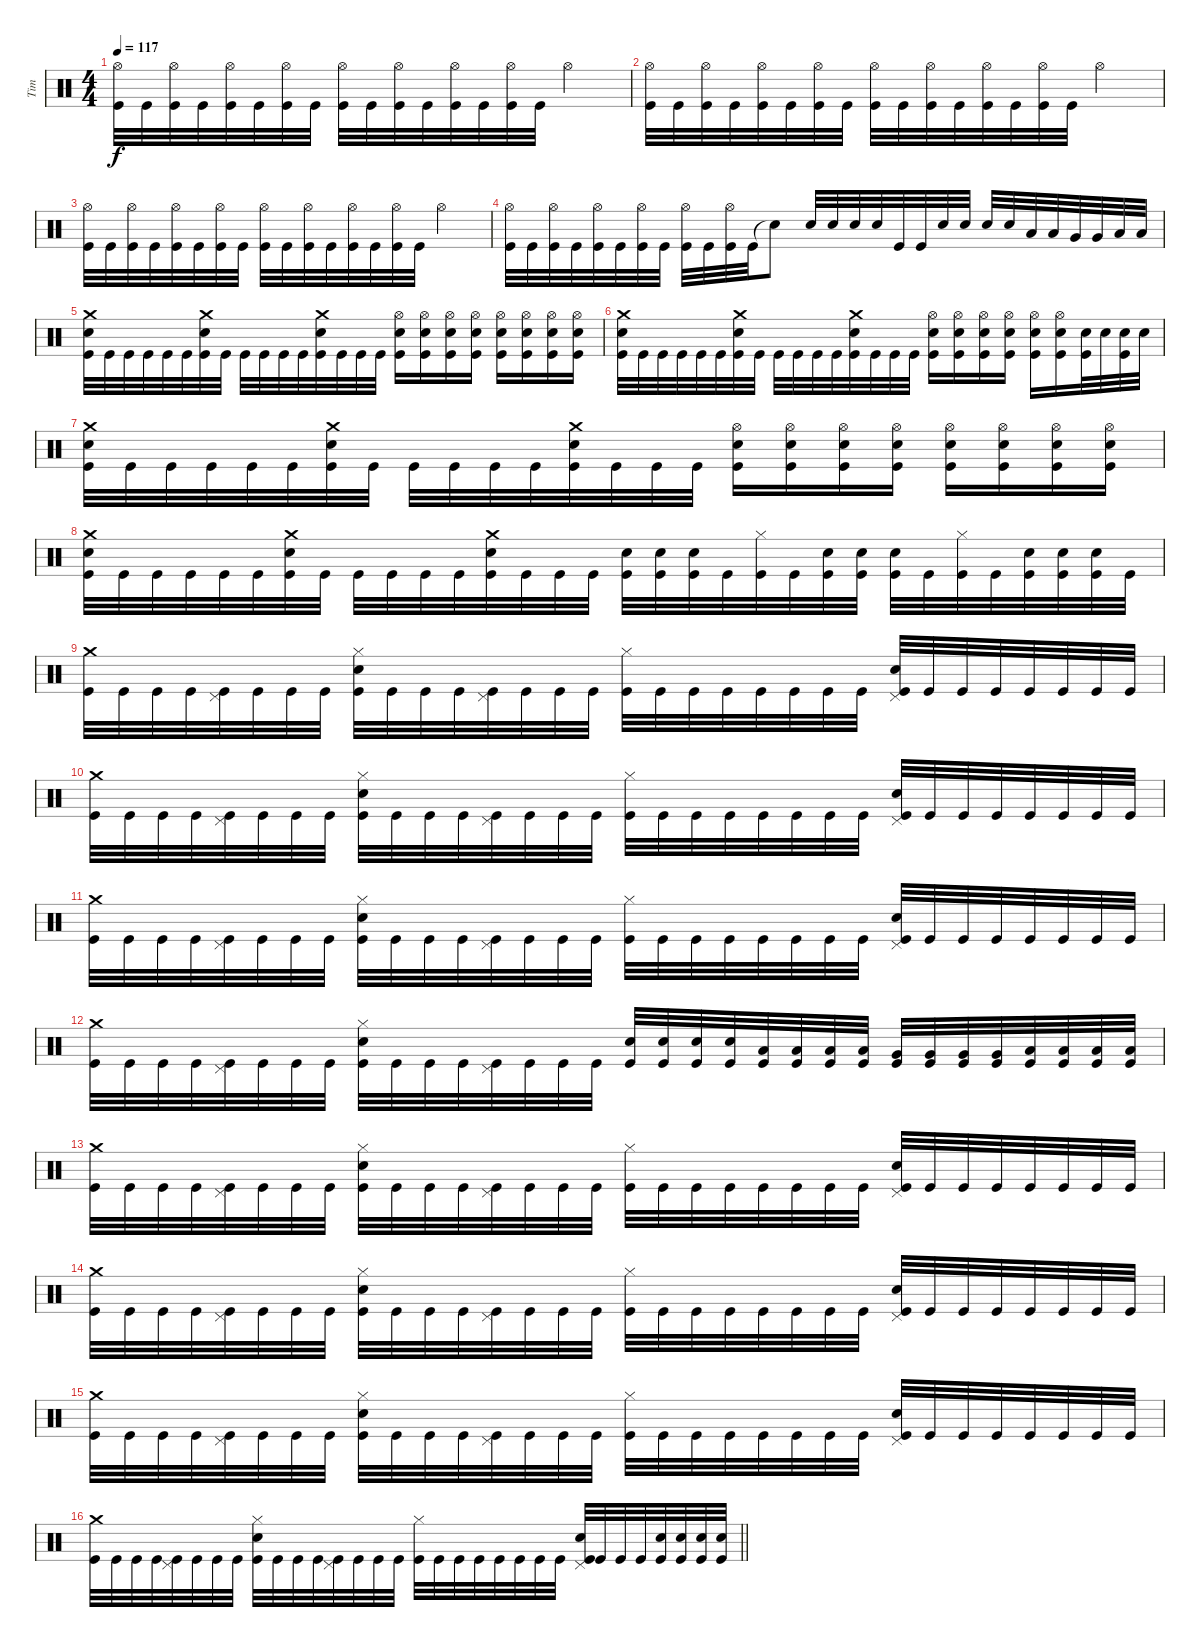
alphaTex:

\track ("Tim" "Tim") {instrument percussion}
\staff {score}
\articulation defaults
\ts (4 4)
\tempo 117
\clef neutral
\ks c
("Hi-Hat (open)" "Kick (hit)").32{dy f} "Kick (hit)".32 ("Hi-Hat (open)" "Kick (hit)").32 "Kick (hit)".32 ("Hi-Hat (open)" "Kick (hit)").32 "Kick (hit)".32 ("Hi-Hat (open)" "Kick (hit)").32 "Kick (hit)".32 ("Hi-Hat (open)" "Kick (hit)").32 "Kick (hit)".32 ("Hi-Hat (open)" "Kick (hit)").32 "Kick (hit)".32 ("Hi-Hat (open)" "Kick (hit)").32 "Kick (hit)".32 ("Hi-Hat (open)" "Kick (hit)").32 "Kick (hit)".32 "Hi-Hat (open)".2 |
("Hi-Hat (open)" "Kick (hit)").32 "Kick (hit)".32 ("Hi-Hat (open)" "Kick (hit)").32 "Kick (hit)".32 ("Hi-Hat (open)" "Kick (hit)").32 "Kick (hit)".32 ("Hi-Hat (open)" "Kick (hit)").32 "Kick (hit)".32 ("Hi-Hat (open)" "Kick (hit)").32 "Kick (hit)".32 ("Hi-Hat (open)" "Kick (hit)").32 "Kick (hit)".32 ("Hi-Hat (open)" "Kick (hit)").32 "Kick (hit)".32 ("Hi-Hat (open)" "Kick (hit)").32 "Kick (hit)".32 "Hi-Hat (open)".2 |
("Hi-Hat (open)" "Kick (hit)").32 "Kick (hit)".32 ("Hi-Hat (open)" "Kick (hit)").32 "Kick (hit)".32 ("Hi-Hat (open)" "Kick (hit)").32 "Kick (hit)".32 ("Hi-Hat (open)" "Kick (hit)").32 "Kick (hit)".32 ("Hi-Hat (open)" "Kick (hit)").32 "Kick (hit)".32 ("Hi-Hat (open)" "Kick (hit)").32 "Kick (hit)".32 ("Hi-Hat (open)" "Kick (hit)").32 "Kick (hit)".32 ("Hi-Hat (open)" "Kick (hit)").32 "Kick (hit)".32 "Hi-Hat (open)".2 |
("Hi-Hat (open)" "Kick (hit)").32 "Kick (hit)".32 ("Hi-Hat (open)" "Kick (hit)").32 "Kick (hit)".32 ("Hi-Hat (open)" "Kick (hit)").32 "Kick (hit)".32 ("Hi-Hat (open)" "Kick (hit)").32 "Kick (hit)".32 ("Hi-Hat (open)" "Kick (hit)").32 "Kick (hit)".32 ("Hi-Hat (open)" "Kick (hit)").32 "Kick (hit)".32 "Snare (hit)"{t}.8 "Electric Snare (hit)".32 "Electric Snare (hit)".32 "Electric Snare (hit)".32 "Electric Snare (hit)".32 "Kick (hit)".32 "Kick (hit)".32 "Electric Snare (hit)".32 "Electric Snare (hit)".32 "Electric Snare (hit)".32 "Electric Snare (hit)".32 "Low Tom (hit)".32 "Low Tom (hit)".32 "Very Low Tom (hit)".32 "Very Low Tom (hit)".32 "Low Floor Tom (hit)".32 "Low Floor Tom (hit)".32 |
("Crash medium (hit)" "Electric Snare (hit)" "Kick (hit)").32 "Kick (hit)".32 "Kick (hit)".32 "Kick (hit)".32 "Kick (hit)".32 "Kick (hit)".32 ("Crash medium (hit)" "Electric Snare (hit)" "Kick (hit)").32 "Kick (hit)".32 "Kick (hit)".32 "Kick (hit)".32 "Kick (hit)".32 "Kick (hit)".32 ("Crash medium (hit)" "Electric Snare (hit)" "Kick (hit)").32 "Kick (hit)".32 "Kick (hit)".32 "Kick (hit)".32 ("Hi-Hat (open)" "Electric Snare (hit)" "Kick (hit)").16 ("Hi-Hat (open)" "Electric Snare (hit)" "Kick (hit)").16 ("Hi-Hat (open)" "Electric Snare (hit)" "Kick (hit)").16 ("Hi-Hat (open)" "Electric Snare (hit)" "Kick (hit)").16 ("Hi-Hat (open)" "Electric Snare (hit)" "Kick (hit)").16 ("Hi-Hat (open)" "Electric Snare (hit)" "Kick (hit)").16 ("Hi-Hat (open)" "Electric Snare (hit)" "Kick (hit)").16 ("Hi-Hat (open)" "Electric Snare (hit)" "Kick (hit)").16 |
("Crash medium (hit)" "Electric Snare (hit)" "Kick (hit)").32 "Kick (hit)".32 "Kick (hit)".32 "Kick (hit)".32 "Kick (hit)".32 "Kick (hit)".32 ("Crash medium (hit)" "Electric Snare (hit)" "Kick (hit)").32 "Kick (hit)".32 "Kick (hit)".32 "Kick (hit)".32 "Kick (hit)".32 "Kick (hit)".32 ("Crash medium (hit)" "Electric Snare (hit)" "Kick (hit)").32 "Kick (hit)".32 "Kick (hit)".32 "Kick (hit)".32 ("Hi-Hat (open)" "Electric Snare (hit)" "Kick (hit)").16 ("Hi-Hat (open)" "Electric Snare (hit)" "Kick (hit)").16 ("Hi-Hat (open)" "Electric Snare (hit)" "Kick (hit)").16 ("Hi-Hat (open)" "Electric Snare (hit)" "Kick (hit)").16 ("Hi-Hat (open)" "Electric Snare (hit)" "Kick (hit)").16 ("Hi-Hat (open)" "Electric Snare (hit)" "Kick (hit)").16 ("Electric Snare (hit)" "Kick (hit)").32 "Electric Snare (hit)".32 ("Electric Snare (hit)" "Kick (hit)").32 "Electric Snare (hit)".32 |
("Crash medium (hit)" "Electric Snare (hit)" "Kick (hit)").32 "Kick (hit)".32 "Kick (hit)".32 "Kick (hit)".32 "Kick (hit)".32 "Kick (hit)".32 ("Crash medium (hit)" "Electric Snare (hit)" "Kick (hit)").32 "Kick (hit)".32 "Kick (hit)".32 "Kick (hit)".32 "Kick (hit)".32 "Kick (hit)".32 ("Crash medium (hit)" "Electric Snare (hit)" "Kick (hit)").32 "Kick (hit)".32 "Kick (hit)".32 "Kick (hit)".32 ("Hi-Hat (open)" "Electric Snare (hit)" "Kick (hit)").16 ("Hi-Hat (open)" "Electric Snare (hit)" "Kick (hit)").16 ("Hi-Hat (open)" "Electric Snare (hit)" "Kick (hit)").16 ("Hi-Hat (open)" "Electric Snare (hit)" "Kick (hit)").16 ("Hi-Hat (open)" "Electric Snare (hit)" "Kick (hit)").16 ("Hi-Hat (open)" "Electric Snare (hit)" "Kick (hit)").16 ("Hi-Hat (open)" "Electric Snare (hit)" "Kick (hit)").16 ("Hi-Hat (open)" "Electric Snare (hit)" "Kick (hit)").16 |
("Crash medium (hit)" "Electric Snare (hit)" "Kick (hit)").32 "Kick (hit)".32 "Kick (hit)".32 "Kick (hit)".32 "Kick (hit)".32 "Kick (hit)".32 ("Crash medium (hit)" "Electric Snare (hit)" "Kick (hit)").32 "Kick (hit)".32 "Kick (hit)".32 "Kick (hit)".32 "Kick (hit)".32 "Kick (hit)".32 ("Crash medium (hit)" "Electric Snare (hit)" "Kick (hit)").32 "Kick (hit)".32 "Kick (hit)".32 "Kick (hit)".32 ("Electric Snare (hit)" "Kick (hit)").32 ("Electric Snare (hit)" "Kick (hit)").32 ("Electric Snare (hit)" "Kick (hit)").32 "Kick (hit)".32 ("Hi-Hat (closed)" "Kick (hit)").32 "Kick (hit)".32 ("Electric Snare (hit)" "Kick (hit)").32 ("Electric Snare (hit)" "Kick (hit)").32 ("Electric Snare (hit)" "Kick (hit)").32 "Kick (hit)".32 ("Hi-Hat (closed)" "Kick (hit)").32 "Kick (hit)".32 ("Electric Snare (hit)" "Kick (hit)").32 ("Electric Snare (hit)" "Kick (hit)").32 ("Electric Snare (hit)" "Kick (hit)").32 "Kick (hit)".32 |
("Crash medium (hit)" "Kick (hit)").32 "Kick (hit)".32 "Kick (hit)".32 "Kick (hit)".32 ("Pedal Hi-Hat (hit)" "Kick (hit)").32 "Kick (hit)".32 "Kick (hit)".32 "Kick (hit)".32 ("Hi-Hat (closed)" "Electric Snare (hit)" "Kick (hit)").32 "Kick (hit)".32 "Kick (hit)".32 "Kick (hit)".32 ("Pedal Hi-Hat (hit)" "Kick (hit)").32 "Kick (hit)".32 "Kick (hit)".32 "Kick (hit)".32 ("Hi-Hat (closed)" "Kick (hit)").32 "Kick (hit)".32 "Kick (hit)".32 "Kick (hit)".32 "Kick (hit)".32 "Kick (hit)".32 "Kick (hit)".32 "Kick (hit)".32 ("Pedal Hi-Hat (hit)" "Electric Snare (hit)" "Kick (hit)").32 "Kick (hit)".32 "Kick (hit)".32 "Kick (hit)".32 "Kick (hit)".32 "Kick (hit)".32 "Kick (hit)".32 "Kick (hit)".32 |
("Crash medium (hit)" "Kick (hit)").32 "Kick (hit)".32 "Kick (hit)".32 "Kick (hit)".32 ("Pedal Hi-Hat (hit)" "Kick (hit)").32 "Kick (hit)".32 "Kick (hit)".32 "Kick (hit)".32 ("Hi-Hat (closed)" "Electric Snare (hit)" "Kick (hit)").32 "Kick (hit)".32 "Kick (hit)".32 "Kick (hit)".32 ("Pedal Hi-Hat (hit)" "Kick (hit)").32 "Kick (hit)".32 "Kick (hit)".32 "Kick (hit)".32 ("Hi-Hat (closed)" "Kick (hit)").32 "Kick (hit)".32 "Kick (hit)".32 "Kick (hit)".32 "Kick (hit)".32 "Kick (hit)".32 "Kick (hit)".32 "Kick (hit)".32 ("Pedal Hi-Hat (hit)" "Electric Snare (hit)" "Kick (hit)").32 "Kick (hit)".32 "Kick (hit)".32 "Kick (hit)".32 "Kick (hit)".32 "Kick (hit)".32 "Kick (hit)".32 "Kick (hit)".32 |
("Crash medium (hit)" "Kick (hit)").32 "Kick (hit)".32 "Kick (hit)".32 "Kick (hit)".32 ("Pedal Hi-Hat (hit)" "Kick (hit)").32 "Kick (hit)".32 "Kick (hit)".32 "Kick (hit)".32 ("Hi-Hat (closed)" "Electric Snare (hit)" "Kick (hit)").32 "Kick (hit)".32 "Kick (hit)".32 "Kick (hit)".32 ("Pedal Hi-Hat (hit)" "Kick (hit)").32 "Kick (hit)".32 "Kick (hit)".32 "Kick (hit)".32 ("Hi-Hat (closed)" "Kick (hit)").32 "Kick (hit)".32 "Kick (hit)".32 "Kick (hit)".32 "Kick (hit)".32 "Kick (hit)".32 "Kick (hit)".32 "Kick (hit)".32 ("Pedal Hi-Hat (hit)" "Electric Snare (hit)" "Kick (hit)").32 "Kick (hit)".32 "Kick (hit)".32 "Kick (hit)".32 "Kick (hit)".32 "Kick (hit)".32 "Kick (hit)".32 "Kick (hit)".32 |
("Crash medium (hit)" "Kick (hit)").32 "Kick (hit)".32 "Kick (hit)".32 "Kick (hit)".32 ("Pedal Hi-Hat (hit)" "Kick (hit)").32 "Kick (hit)".32 "Kick (hit)".32 "Kick (hit)".32 ("Hi-Hat (closed)" "Electric Snare (hit)" "Kick (hit)").32 "Kick (hit)".32 "Kick (hit)".32 "Kick (hit)".32 ("Pedal Hi-Hat (hit)" "Kick (hit)").32 "Kick (hit)".32 "Kick (hit)".32 "Kick (hit)".32 ("Electric Snare (hit)" "Kick (hit)").32 ("Electric Snare (hit)" "Kick (hit)").32 ("Electric Snare (hit)" "Kick (hit)").32 ("Electric Snare (hit)" "Kick (hit)").32 ("Low Floor Tom (hit)" "Kick (hit)").32 ("Low Floor Tom (hit)" "Kick (hit)").32 ("Low Floor Tom (hit)" "Kick (hit)").32 ("Low Floor Tom (hit)" "Kick (hit)").32 ("Very Low Tom (hit)" "Kick (hit)").32 ("Very Low Tom (hit)" "Kick (hit)").32 ("Very Low Tom (hit)" "Kick (hit)").32 ("Very Low Tom (hit)" "Kick (hit)").32 ("Low Tom (hit)" "Kick (hit)").32 ("Low Tom (hit)" "Kick (hit)").32 ("Low Tom (hit)" "Kick (hit)").32 ("Low Tom (hit)" "Kick (hit)").32 |
("Crash medium (hit)" "Kick (hit)").32 "Kick (hit)".32 "Kick (hit)".32 "Kick (hit)".32 ("Pedal Hi-Hat (hit)" "Kick (hit)").32 "Kick (hit)".32 "Kick (hit)".32 "Kick (hit)".32 ("Hi-Hat (closed)" "Electric Snare (hit)" "Kick (hit)").32 "Kick (hit)".32 "Kick (hit)".32 "Kick (hit)".32 ("Pedal Hi-Hat (hit)" "Kick (hit)").32 "Kick (hit)".32 "Kick (hit)".32 "Kick (hit)".32 ("Hi-Hat (closed)" "Kick (hit)").32 "Kick (hit)".32 "Kick (hit)".32 "Kick (hit)".32 "Kick (hit)".32 "Kick (hit)".32 "Kick (hit)".32 "Kick (hit)".32 ("Pedal Hi-Hat (hit)" "Electric Snare (hit)" "Kick (hit)").32 "Kick (hit)".32 "Kick (hit)".32 "Kick (hit)".32 "Kick (hit)".32 "Kick (hit)".32 "Kick (hit)".32 "Kick (hit)".32 |
("Crash medium (hit)" "Kick (hit)").32 "Kick (hit)".32 "Kick (hit)".32 "Kick (hit)".32 ("Pedal Hi-Hat (hit)" "Kick (hit)").32 "Kick (hit)".32 "Kick (hit)".32 "Kick (hit)".32 ("Hi-Hat (closed)" "Electric Snare (hit)" "Kick (hit)").32 "Kick (hit)".32 "Kick (hit)".32 "Kick (hit)".32 ("Pedal Hi-Hat (hit)" "Kick (hit)").32 "Kick (hit)".32 "Kick (hit)".32 "Kick (hit)".32 ("Hi-Hat (closed)" "Kick (hit)").32 "Kick (hit)".32 "Kick (hit)".32 "Kick (hit)".32 "Kick (hit)".32 "Kick (hit)".32 "Kick (hit)".32 "Kick (hit)".32 ("Pedal Hi-Hat (hit)" "Electric Snare (hit)" "Kick (hit)").32 "Kick (hit)".32 "Kick (hit)".32 "Kick (hit)".32 "Kick (hit)".32 "Kick (hit)".32 "Kick (hit)".32 "Kick (hit)".32 |
("Crash medium (hit)" "Kick (hit)").32 "Kick (hit)".32 "Kick (hit)".32 "Kick (hit)".32 ("Pedal Hi-Hat (hit)" "Kick (hit)").32 "Kick (hit)".32 "Kick (hit)".32 "Kick (hit)".32 ("Hi-Hat (closed)" "Electric Snare (hit)" "Kick (hit)").32 "Kick (hit)".32 "Kick (hit)".32 "Kick (hit)".32 ("Pedal Hi-Hat (hit)" "Kick (hit)").32 "Kick (hit)".32 "Kick (hit)".32 "Kick (hit)".32 ("Hi-Hat (closed)" "Kick (hit)").32 "Kick (hit)".32 "Kick (hit)".32 "Kick (hit)".32 "Kick (hit)".32 "Kick (hit)".32 "Kick (hit)".32 "Kick (hit)".32 ("Pedal Hi-Hat (hit)" "Electric Snare (hit)" "Kick (hit)").32 "Kick (hit)".32 "Kick (hit)".32 "Kick (hit)".32 "Kick (hit)".32 "Kick (hit)".32 "Kick (hit)".32 "Kick (hit)".32 |
\barLineRight lightlight
("Crash medium (hit)" "Kick (hit)").32 "Kick (hit)".32 "Kick (hit)".32 "Kick (hit)".32 ("Pedal Hi-Hat (hit)" "Kick (hit)").32 "Kick (hit)".32 "Kick (hit)".32 "Kick (hit)".32 ("Hi-Hat (closed)" "Electric Snare (hit)" "Kick (hit)").32 "Kick (hit)".32 "Kick (hit)".32 "Kick (hit)".32 ("Pedal Hi-Hat (hit)" "Kick (hit)").32 "Kick (hit)".32 "Kick (hit)".32 "Kick (hit)".32 ("Hi-Hat (closed)" "Kick (hit)").32 "Kick (hit)".32 "Kick (hit)".32 "Kick (hit)".32 "Kick (hit)".32 "Kick (hit)".32 "Kick (hit)".32 "Kick (hit)".32 ("Pedal Hi-Hat (hit)" "Electric Snare (hit)" "Kick (hit)").32 "Kick (hit)".32 "Kick (hit)".32 "Kick (hit)".32 ("Electric Snare (hit)" "Kick (hit)").32 ("Electric Snare (hit)" "Kick (hit)").32 ("Electric Snare (hit)" "Kick (hit)").32 ("Electric Snare (hit)" "Kick (hit)").32
